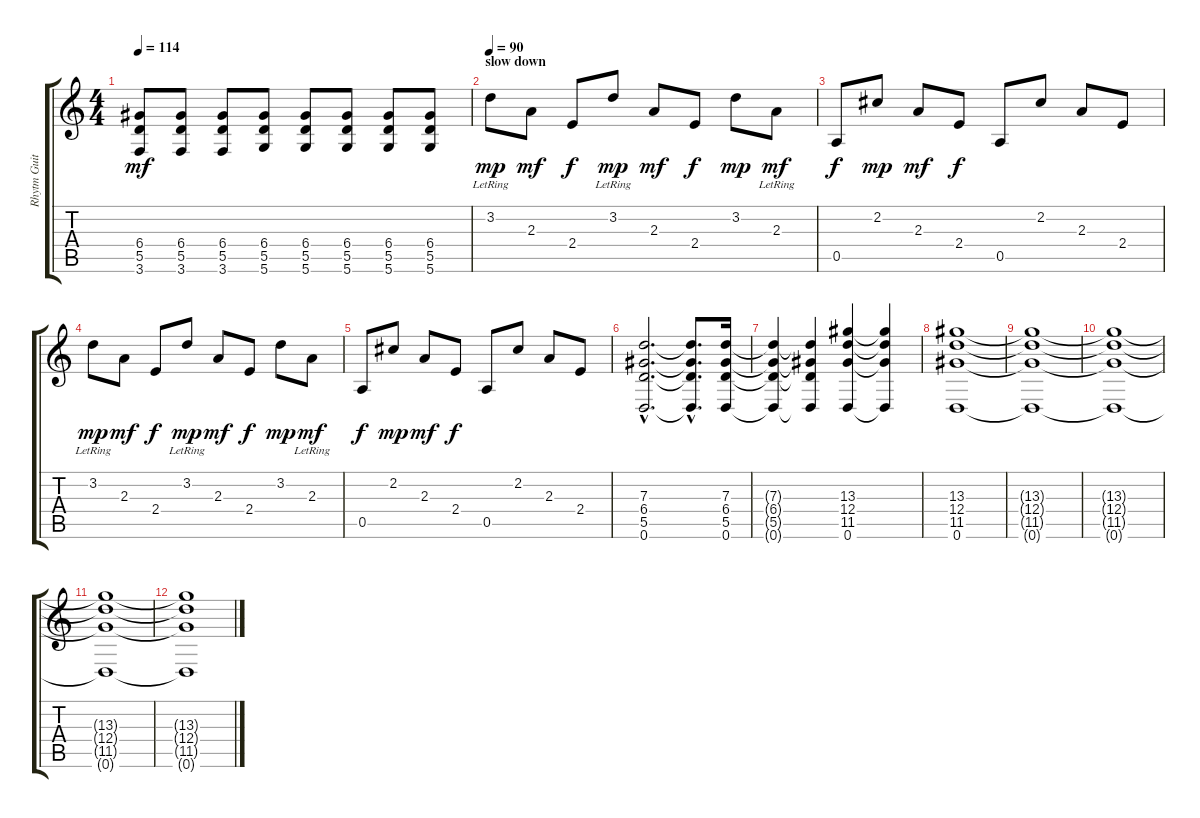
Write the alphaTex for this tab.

\track ("Rhytm Guitar" "Rhytm Guit") {instrument acousticguitarnylon}
\staff {score tabs}
\tuning (E4 B3 G3 D3 A2 D2) {hide}
\ts (4 4)
\tempo 114
\clef g2
\ks c
(6.4 5.5 3.6).8{dy mf} (6.4 5.5 3.6).8 (6.4 5.5 3.6).8 (6.4 5.5 5.6).8 (6.4 5.5 5.6).8 (6.4 5.5 5.6).8 (6.4 5.5 5.6).8 (6.4 5.5 5.6).8 |
\section ("" "slow down")
\tempo 90
3.2{lr}.8{dy mp volume 16 instrument distortionguitar} 2.3.8{dy mf} 2.4.8{dy f} 3.2{lr}.8{dy mp} 2.3.8{dy mf} 2.4.8{dy f} 3.2.8{dy mp} 2.3{lr}.8{dy mf} |
0.5.8{dy f} 2.2.8{dy mp} 2.3.8{dy mf} 2.4.8{dy f} 0.5.8 2.2.8 2.3.8 2.4.8 |
3.2{lr}.8{dy mp} 2.3.8{dy mf} 2.4.8{dy f} 3.2{lr}.8{dy mp} 2.3.8{dy mf} 2.4.8{dy f} 3.2.8{dy mp} 2.3{lr}.8{dy mf} |
0.5.8{dy f} 2.2.8{dy mp} 2.3.8{dy mf} 2.4.8{dy f} 0.5.8 2.2.8 2.3.8 2.4.8 |
(7.3{hac} 6.4{hac} 5.5{hac} 0.6{hac}).2{d volume 11} (7.3{hac t} 6.4{hac t} 5.5{hac t} 0.6{hac t}).8{d} (7.3 6.4 5.5 0.6).16{balance 13} |
(7.3{t} 6.4{t} 5.5{t} 0.6{t}).4 (7.3{t} 6.4{t} 5.5{t} 0.6{t}).4 (13.3 12.4 11.5 0.6).4 (13.3{t} 12.4{t} 11.5{t} 0.6{t}).4 |
(13.3 12.4 11.5 0.6).1{volume 2} |
(13.3{t} 12.4{t} 11.5{t} 0.6{t}).1 |
(13.3{t} 12.4{t} 11.5{t} 0.6{t}).1 |
(13.3{t} 12.4{t} 11.5{t} 0.6{t}).1 |
(13.3{t} 12.4{t} 11.5{t} 0.6{t}).1
